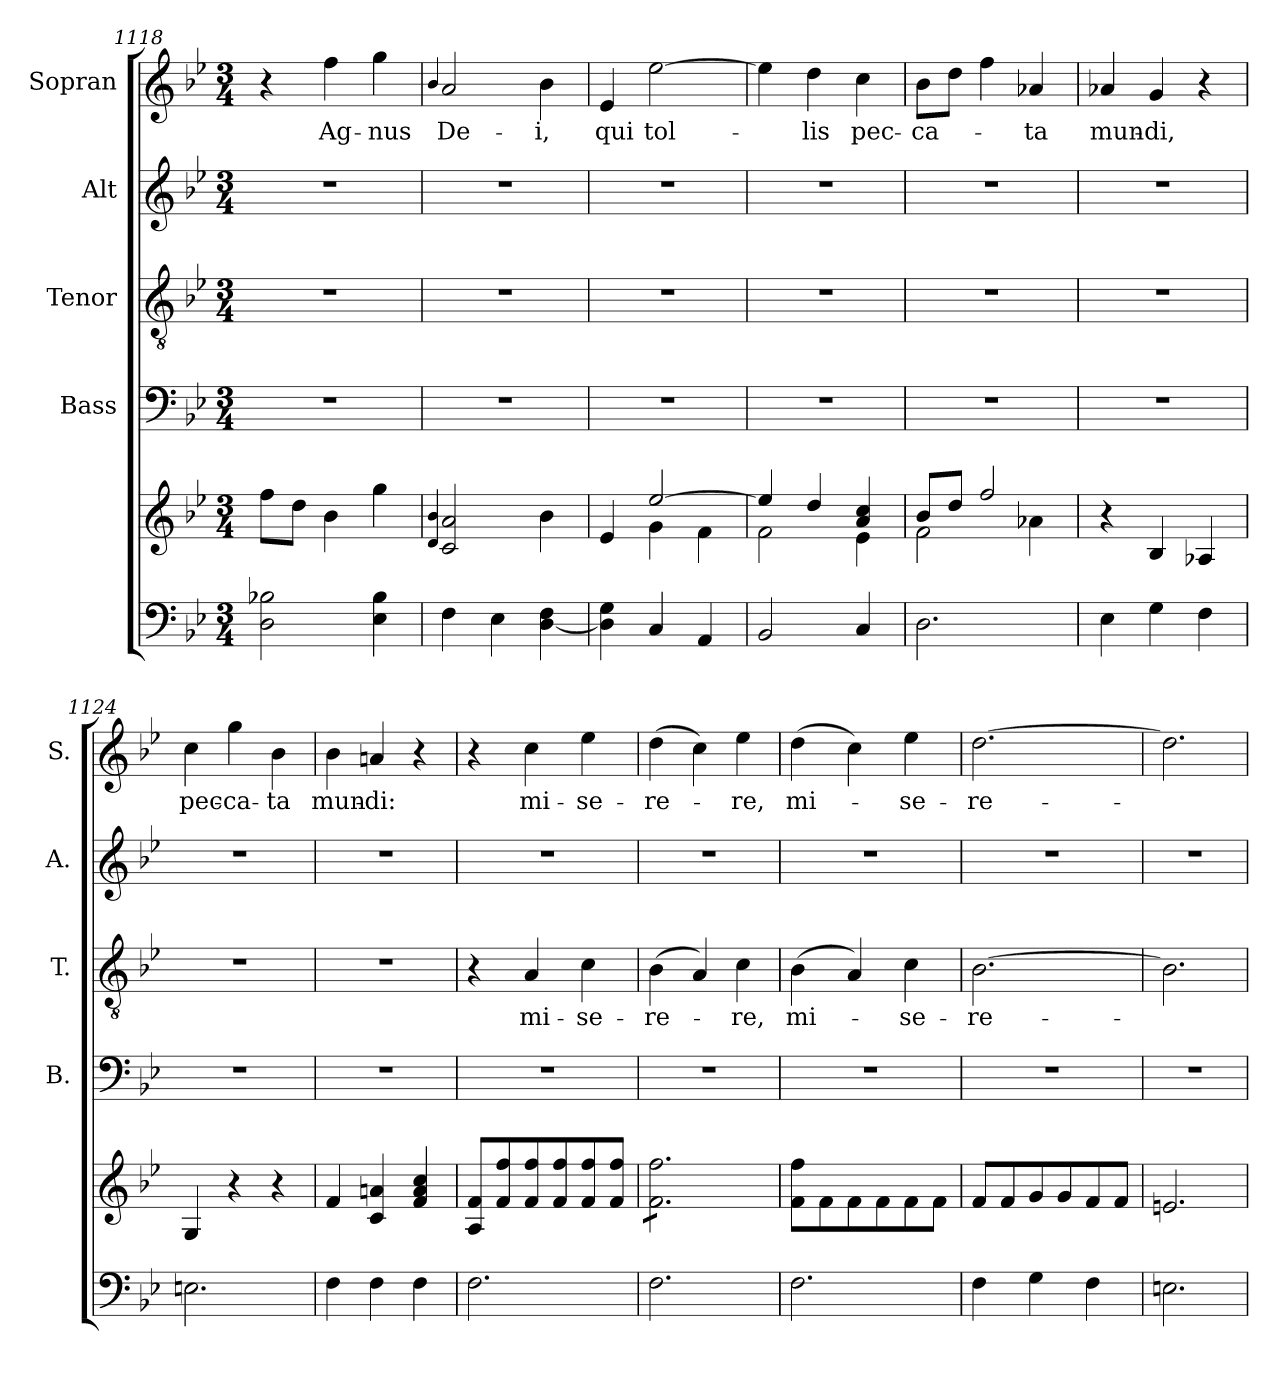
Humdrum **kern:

**kern	**kern	**kern	**kern	**text	**kern	**kern	**text
*part5	*part5	*part4	*part3	*part3	*part2	*part1	*part1
*staff6	*staff5	*staff4	*staff3	*staff3	*staff2	*staff1	*staff1
*	*	*I"Bass	*I"Tenor	*	*I"Alt	*I"Sopran	*
*	*	*I'B.	*I'T.	*	*I'A.	*I'S.	*
*clefF4	*clefG2	*clefF4	*clefGv2	*	*clefG2	*clefG2	*
*k[b-e-]	*k[b-e-]	*k[b-e-]	*k[b-e-]	*	*k[b-e-]	*k[b-e-]	*
*B-:	*B-:	*B-:	*B-:	*	*B-:	*B-:	*
*M3/4	*M3/4	*M3/4	*M3/4	*	*M3/4	*M3/4	*
=1118	=1118	=1118	=1118	=1118	=1118	=1118	=1118
2D\ 2B-X\	8ff\L	2.r	2.r	.	2.r	4r	.
.	8dd\J	.	.	.	.	.	.
!	!	!	!	!	!	!	!LO:LY:b
.	4b-\	.	.	.	.	4ff\	Ag-
!	!	!	!	!	!	!	!LO:LY:b
4E-\ 4B-\	4gg\	.	.	.	.	4gg\	-nus
=1119	=1119	=1119	=1119	=1119	=1119	=1119	=1119
.	4qqd/ 4qqb-/	.	.	.	.	4qqb-/	.
!	!	!	!	!	!	!	!LO:LY:b
4F\	2c/ 2a/	2.r	2.r	.	2.r	2a/	De-
4E-\	.	.	.	.	.	.	.
!	!	!	!	!	!	!	!LO:LY:b
[<4D\ 4F\	4b-\	.	.	.	.	4b-\	-i,
=1120	=1120	=1120	=1120	=1120	=1120	=1120	=1120
*	*^	*	*	*	*	*	*
!	!	!	!	!	!	!	!	!LO:LY:b
4D\] 4G\	4e-/	4ryy	2.r	2.r	.	2.r	4e-/	qui
!	!	!	!	!	!	!	!	!LO:LY:b
4C/	[>2ee-/	4g\	.	.	.	.	[2ee-\	tol-
4AA/	.	4f\	.	.	.	.	.	.
!!LO:LB:g=z
=1121	=1121	=1121	=1121	=1121	=1121	=1121	=1121	=1121
2BB-/	4ee-/]	2f\	2.r	2.r	.	2.r	4ee-\]	.
!	!	!	!	!	!	!	!	!LO:LY:b
.	4dd/	.	.	.	.	.	4dd\	-lis
!	!	!	!	!	!	!	!	!LO:LY:b
4C/	4a/ 4cc/	4e-\	.	.	.	.	4cc\	pec-
=1122	=1122	=1122	=1122	=1122	=1122	=1122	=1122	=1122
!	!	!	!	!	!	!	!	!LO:LY:b
2.D\	8b-/L	2f\	2.r	2.r	.	2.r	8b-\L	-ca-
.	8dd/J	.	.	.	.	.	8dd\J	.
.	2ff/	.	.	.	.	.	4ff\	.
!	!	!	!	!	!	!	!	!LO:LY:b
.	.	4a-X\	.	.	.	.	4a-X/	-ta
=1123	=1123	=1123	=1123	=1123	=1123	=1123	=1123	=1123
!	!	!	!	!	!	!	!	!LO:LY:b
*	*v	*v	*	*	*	*	*	*
4E-\	4r	2.r	2.r	.	2.r	4a-X/	mun-
!	!	!	!	!	!	!	!LO:LY:b
4G\	4B-/	.	.	.	.	4g/	-di,
4F\	4A-X/	.	.	.	.	4r	.
=1124	=1124	=1124	=1124	=1124	=1124	=1124	=1124
!	!	!	!	!	!	!	!LO:LY:b
2.En\	4G/	2.r	2.r	.	2.r	4cc\	pec-
!	!	!	!	!	!	!	!LO:LY:b
.	4r	.	.	.	.	4gg\	-ca-
!	!	!	!	!	!	!	!LO:LY:b
.	4r	.	.	.	.	4b-\	-ta
=1125	=1125	=1125	=1125	=1125	=1125	=1125	=1125
!	!	!	!	!	!	!	!LO:LY:b
4F\	4f/	2.r	2.r	.	2.r	4b-\	mun-
!	!	!	!	!	!	!	!LO:LY:b
4F\	4c/ 4an/	.	.	.	.	4an/	-di:
4F\	4f/ 4a/ 4cc/	.	.	.	.	4r	.
=1126	=1126	=1126	=1126	=1126	=1126	=1126	=1126
2.F\	8A/ 8f/L	2.r	4r	.	2.r	4r	.
.	8f/ 8ff/	.	.	.	.	.	.
!	!	!	!	!LO:LY:b	!	!	!LO:LY:b
.	8f/ 8ff/	.	4A/	mi-	.	4cc\	mi-
.	8f/ 8ff/	.	.	.	.	.	.
!	!	!	!	!LO:LY:b	!	!	!LO:LY:b
.	8f/ 8ff/	.	4c\	-se-	.	4ee-\	-se-
.	8f/ 8ff/J	.	.	.	.	.	.
=1127	=1127	=1127	=1127	=1127	=1127	=1127	=1127
!	!	!	!	!LO:LY:b	!	!	!LO:LY:b
*	*tremolo	*	*	*	*	*	*
2.F\	8f\ 8ff\L	2.r	(>4B-\	-re-	2.r	(>4dd\	-re-
.	8f\ 8ff\	.	.	.	.	.	.
.	8f\ 8ff\	.	4A/)	.	.	4cc\)	.
.	8f\ 8ff\	.	.	.	.	.	.
!	!	!	!	!LO:LY:b	!	!	!LO:LY:b
.	8f\ 8ff\	.	4c\	-re,	.	4ee-\	-re,
.	8f\ 8ff\J	.	.	.	.	.	.
*	*Xtremolo	*	*	*	*	*	*
!!LO:PB:g=z
=1128	=1128	=1128	=1128	=1128	=1128	=1128	=1128
!	!	!	!	!LO:LY:b	!	!	!LO:LY:b
2.F\	8f\ 8ff\L	2.r	(>4B-\	mi-	2.r	(>4dd\	mi-
.	8f\	.	.	.	.	.	.
.	8f\	.	4A/)	.	.	4cc\)	.
.	8f\	.	.	.	.	.	.
!	!	!	!	!LO:LY:b	!	!	!LO:LY:b
.	8f\	.	4c\	-se-	.	4ee-\	-se-
.	8f\J	.	.	.	.	.	.
=1129	=1129	=1129	=1129	=1129	=1129	=1129	=1129
!	!	!	!	!LO:LY:b	!	!	!LO:LY:b
4F\	8f/L	2.r	[2.B-\	-re-	2.r	[2.dd\	-re-
.	8f/	.	.	.	.	.	.
4G\	8g/	.	.	.	.	.	.
.	8g/	.	.	.	.	.	.
4F\	8f/	.	.	.	.	.	.
.	8f/J	.	.	.	.	.	.
=1130	=1130	=1130	=1130	=1130	=1130	=1130	=1130
2.En\	2.en/	2.r	2.B-\]	.	2.r	2.dd\]	.
=	=	=	=	=	=	=	=
*-	*-	*-	*-	*-	*-	*-	*-
